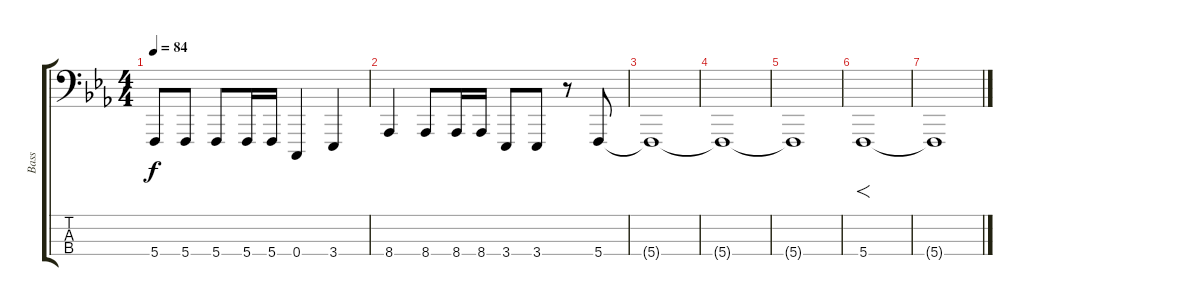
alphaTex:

\track ("Bass" "Bass") {instrument brightacousticpiano}
\staff {score tabs}
\tuning (F2 C2 G1 C1) {hide}
\ts (4 4)
\tempo 84
\clef f4
\ks cminor
5.4.8{dy f} 5.4.8 5.4.8 5.4.16 5.4.16 0.4.4 3.4.4 |
8.4.4 8.4.8 8.4.16 8.4.16 3.4.8 3.4.8 r.8 5.4.8 |
5.4{t}.1 |
5.4{t}.1 |
5.4{t}.1 |
5.4.1{f} |
5.4{t}.1
